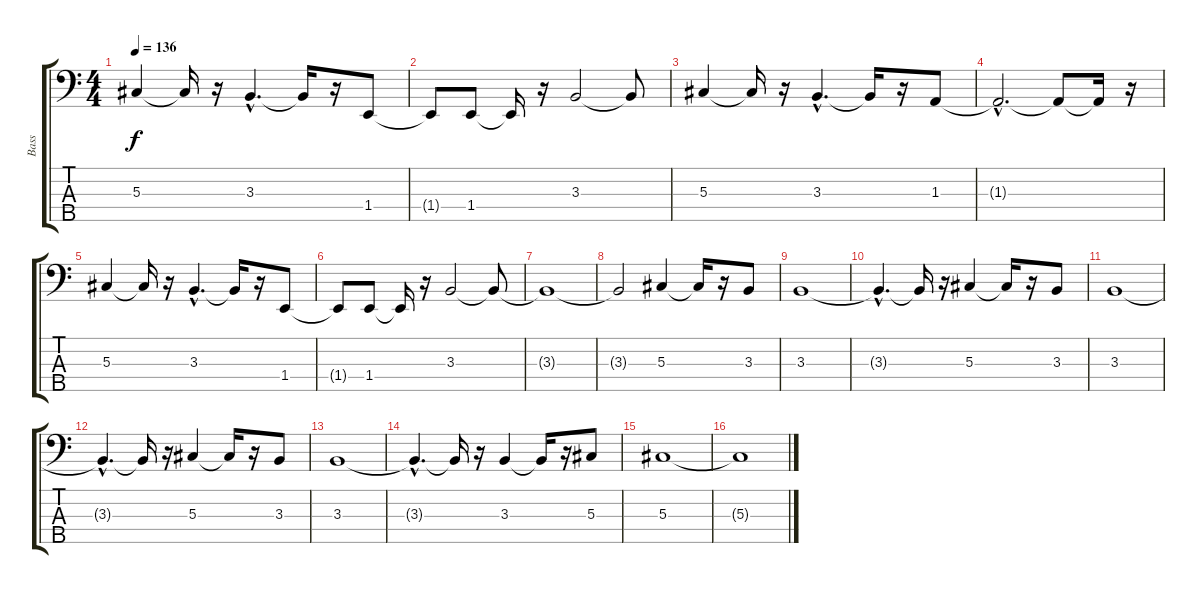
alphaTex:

\track ("Bass" "Bass") {instrument electricbasspick}
\staff {score tabs}
\tuning (Gb2 Db2 Ab1 Eb1 Bb0) {hide}
\ts (4 4)
\tempo 136
\clef f4
\ks c
5.3.4{dy f} 5.3{t}.16 r.16 3.3{hac}.4{d} 3.3{t}.16 r.16 1.4.8 |
1.4{t}.8 1.4.8 1.4{t}.16 r.16 3.3.2 3.3{t}.8 |
5.3.4 5.3{t}.16 r.16 3.3{hac}.4{d} 3.3{t}.16 r.16 1.3.8 |
1.3{hac t}.2{d} 1.3{t}.8 1.3{t}.16 r.16 |
5.3.4 5.3{t}.16 r.16 3.3{hac}.4{d} 3.3{t}.16 r.16 1.4.8 |
1.4{t}.8 1.4.8 1.4{t}.16 r.16 3.3.2 3.3{t}.8 |
3.3{t}.1 |
3.3{t}.2 5.3.4 5.3{t}.16 r.16 3.3.8 |
3.3.1 |
3.3{hac t}.4{d} 3.3{t}.16 r.16 5.3.4 5.3{t}.16 r.16 3.3.8 |
3.3.1 |
3.3{hac t}.4{d} 3.3{t}.16 r.16 5.3.4 5.3{t}.16 r.16 3.3.8 |
3.3.1 |
3.3{hac t}.4{d} 3.3{t}.16 r.16 3.3.4 3.3{t}.16 r.16 5.3.8 |
5.3.1 |
5.3{t}.1
